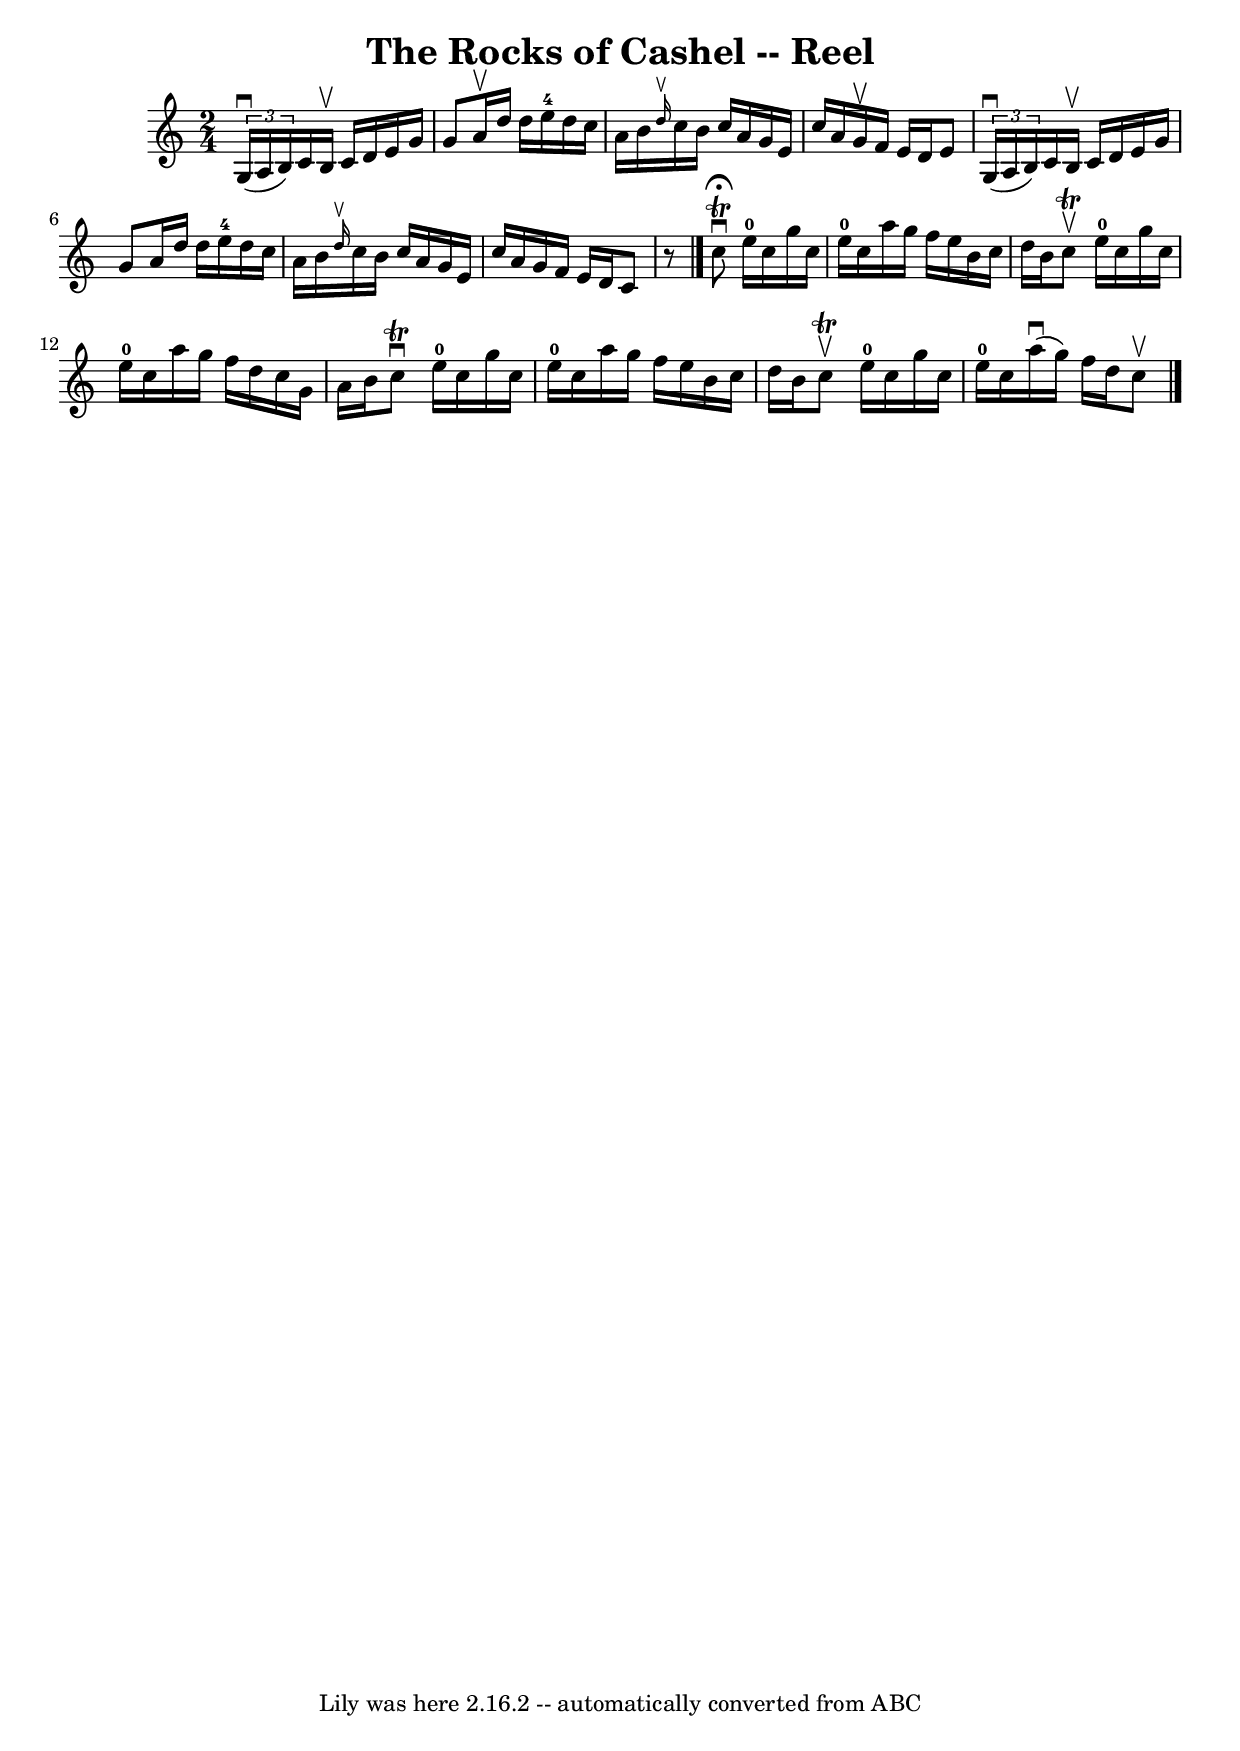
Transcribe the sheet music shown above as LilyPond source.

\version "2.7.40"
\header {
	book = "Ryan's Mammoth Collection"
	crossRefNumber = "1"
	footnotes = "\\\\365"
	origin = "IRISH."
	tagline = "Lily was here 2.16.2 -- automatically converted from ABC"
	title = "The Rocks of Cashel -- Reel"
}
voicedefault =  {
\set Score.defaultBarType = "empty"

\time 2/4 \key c \major   \times 2/3 { g16^\downbow(a16 b16) } 
|
 c'16 b16^\upbow c'16 d'16 e'16 g'16 g'8    
|
 a'16^\upbow d''16 d''16 e''16-4 d''16 c''16 a'16 
 b'16    |
   \grace { d''16^\upbow } c''16 b'16 c''16    
a'16 g'16 e'16 c''16 a'16    |
 g'16^\upbow f'16 e'16 
 d'16 e'8    \times 2/3 { g16 (^\downbow a16 b16) }   |
   
 c'16 b16^\upbow c'16 d'16 e'16 g'16 g'8    |
 a'16  
 d''16 d''16 e''16-4 d''16 c''16 a'16 b'16    |
   
\grace { d''16^\upbow } c''16 b'16 c''16 a'16 g'16 e'16    
c''16 a'16    |
 g'16 f'16 e'16 d'16 c'8    r8   
\bar "|." c''8^\fermata^\downbow^\trill e''16-0 c''16 g''16    
c''16 e''16-0 c''16    |
 a''16 g''16 f''16 e''16    
b'16 c''16 d''16 b'16    |
 c''8^\upbow^\trill e''16-0   
c''16 g''16 c''16 e''16-0 c''16    |
 a''16 g''16    
f''16 d''16 c''16 g'16 a'16 b'16    |
 c''8 
^\downbow^\trill e''16-0 c''16 g''16 c''16 e''16-0 c''16   
 |
 a''16 g''16 f''16 e''16 b'16 c''16 d''16 b'16  
  |
 c''8^\upbow^\trill e''16-0 c''16 g''16 c''16    
e''16-0 c''16    |
 a''16^\downbow(g''16) f''16    
d''16 c''8^\upbow     \bar "|."   
}

\score{
    <<

	\context Staff="default"
	{
	    \voicedefault 
	}

    >>
	\layout {
	}
	\midi {}
}
